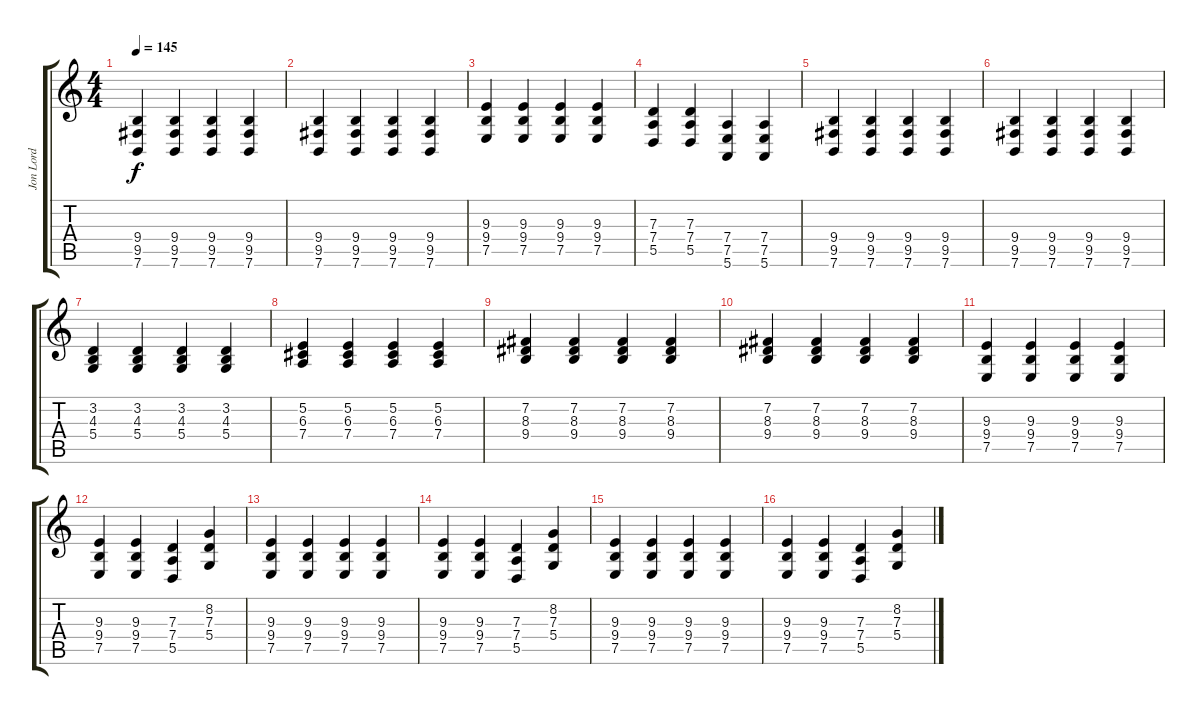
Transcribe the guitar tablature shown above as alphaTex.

\track ("Jon Lord" "Jon Lord") {instrument drawbarorgan}
\staff {score tabs}
\tuning (E4 B3 G3 D3 A2 E2) {hide}
\ts (4 4)
\tempo 145
\clef g2
\ks c
(9.4 9.5 7.6).4{dy f} (9.4 9.5 7.6).4 (9.4 9.5 7.6).4 (9.4 9.5 7.6).4 |
(9.4 9.5 7.6).4 (9.4 9.5 7.6).4 (9.4 9.5 7.6).4 (9.4 9.5 7.6).4 |
(9.3 9.4 7.5).4 (9.3 9.4 7.5).4 (9.3 9.4 7.5).4 (9.3 9.4 7.5).4 |
(7.3 7.4 5.5).4 (7.3 7.4 5.5).4 (7.4 7.5 5.6).4 (7.4 7.5 5.6).4 |
(9.4 9.5 7.6).4 (9.4 9.5 7.6).4 (9.4 9.5 7.6).4 (9.4 9.5 7.6).4 |
(9.4 9.5 7.6).4 (9.4 9.5 7.6).4 (9.4 9.5 7.6).4 (9.4 9.5 7.6).4 |
(3.2 4.3 5.4).4 (3.2 4.3 5.4).4 (3.2 4.3 5.4).4 (3.2 4.3 5.4).4 |
(5.2 6.3 7.4).4 (5.2 6.3 7.4).4 (5.2 6.3 7.4).4 (5.2 6.3 7.4).4 |
(7.2 8.3 9.4).4 (7.2 8.3 9.4).4 (7.2 8.3 9.4).4 (7.2 8.3 9.4).4 |
(7.2 8.3 9.4).4 (7.2 8.3 9.4).4 (7.2 8.3 9.4).4 (7.2 8.3 9.4).4 |
(9.3 9.4 7.5).4 (9.3 9.4 7.5).4 (9.3 9.4 7.5).4 (9.3 9.4 7.5).4 |
(9.3 9.4 7.5).4 (9.3 9.4 7.5).4 (7.3 7.4 5.5).4 (8.2 7.3 5.4).4 |
(9.3 9.4 7.5).4 (9.3 9.4 7.5).4 (9.3 9.4 7.5).4 (9.3 9.4 7.5).4 |
(9.3 9.4 7.5).4 (9.3 9.4 7.5).4 (7.3 7.4 5.5).4 (8.2 7.3 5.4).4 |
(9.3 9.4 7.5).4 (9.3 9.4 7.5).4 (9.3 9.4 7.5).4 (9.3 9.4 7.5).4 |
(9.3 9.4 7.5).4 (9.3 9.4 7.5).4 (7.3 7.4 5.5).4 (8.2 7.3 5.4).4
